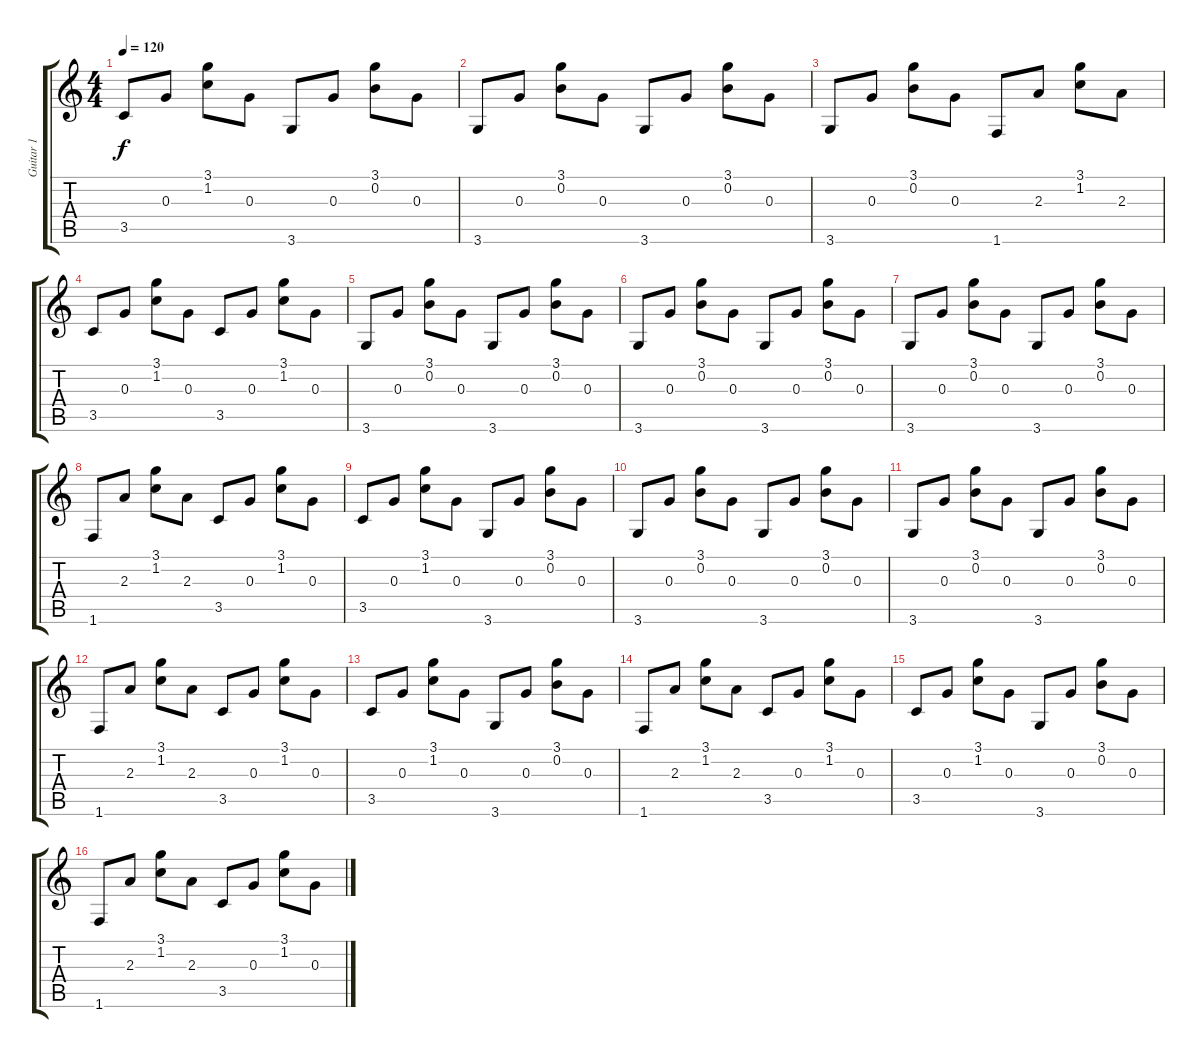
\track ("Guitar 1" "Guitar 1") {instrument acousticguitarsteel}
\staff {score tabs}
\tuning (E4 B3 G3 D3 A2 E2) {hide}
\ts (4 4)
\tempo 120
\clef g2
\ks c
3.5.8{dy f} 0.3.8 (3.1 1.2).8 0.3.8 3.6.8 0.3.8 (3.1 0.2).8 0.3.8 |
3.6.8 0.3.8 (3.1 0.2).8 0.3.8 3.6.8 0.3.8 (3.1 0.2).8 0.3.8 |
3.6.8 0.3.8 (3.1 0.2).8 0.3.8 1.6.8 2.3.8 (3.1 1.2).8 2.3.8 |
3.5.8 0.3.8 (3.1 1.2).8 0.3.8 3.5.8 0.3.8 (3.1 1.2).8 0.3.8 |
3.6.8 0.3.8 (3.1 0.2).8 0.3.8 3.6.8 0.3.8 (3.1 0.2).8 0.3.8 |
3.6.8 0.3.8 (3.1 0.2).8 0.3.8 3.6.8 0.3.8 (3.1 0.2).8 0.3.8 |
3.6.8 0.3.8 (3.1 0.2).8 0.3.8 3.6.8 0.3.8 (3.1 0.2).8 0.3.8 |
1.6.8 2.3.8 (3.1 1.2).8 2.3.8 3.5.8 0.3.8 (3.1 1.2).8 0.3.8 |
3.5.8 0.3.8 (3.1 1.2).8 0.3.8 3.6.8 0.3.8 (3.1 0.2).8 0.3.8 |
3.6.8 0.3.8 (3.1 0.2).8 0.3.8 3.6.8 0.3.8 (3.1 0.2).8 0.3.8 |
3.6.8 0.3.8 (3.1 0.2).8 0.3.8 3.6.8 0.3.8 (3.1 0.2).8 0.3.8 |
1.6.8 2.3.8 (3.1 1.2).8 2.3.8 3.5.8 0.3.8 (3.1 1.2).8 0.3.8 |
3.5.8 0.3.8 (3.1 1.2).8 0.3.8 3.6.8 0.3.8 (3.1 0.2).8 0.3.8 |
1.6.8 2.3.8 (3.1 1.2).8 2.3.8 3.5.8 0.3.8 (3.1 1.2).8 0.3.8 |
3.5.8 0.3.8 (3.1 1.2).8 0.3.8 3.6.8 0.3.8 (3.1 0.2).8 0.3.8 |
1.6.8 2.3.8 (3.1 1.2).8 2.3.8 3.5.8 0.3.8 (3.1 1.2).8 0.3.8
